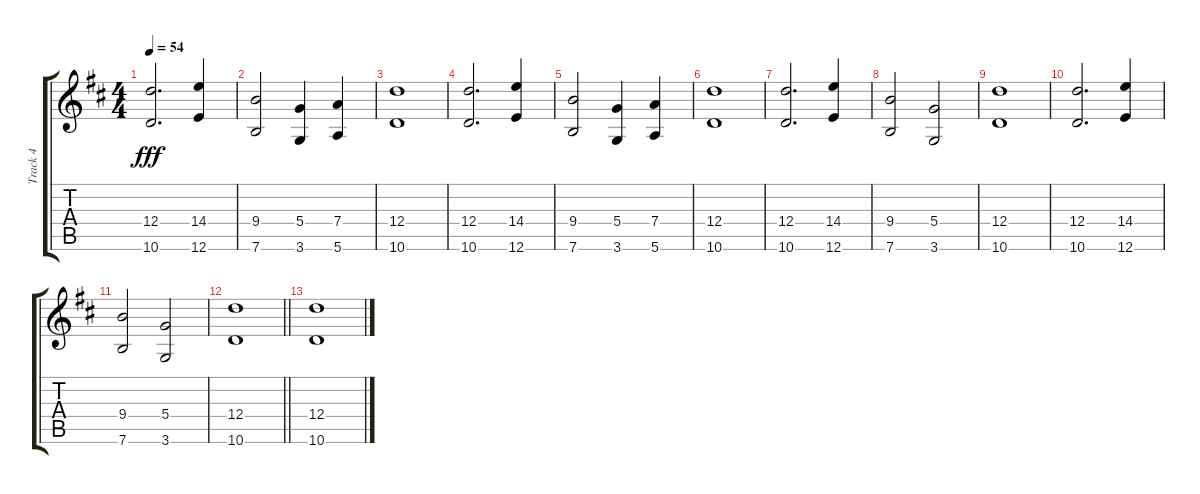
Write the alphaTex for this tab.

\track ("Track 4" "Track 4") {instrument distortionguitar}
\staff {score tabs}
\tuning (E4 B3 G3 D3 A2 E2) {hide}
\ts (4 4)
\tempo 54
\clef g2
\ks d
(12.4 10.6).2{d dy fff} (14.4 12.6).4 |
(9.4 7.6).2 (5.4 3.6).4 (7.4 5.6).4 |
(12.4 10.6).1 |
(12.4 10.6).2{d} (14.4 12.6).4 |
(9.4 7.6).2 (5.4 3.6).4 (7.4 5.6).4 |
(12.4 10.6).1 |
(12.4 10.6).2{d} (14.4 12.6).4 |
(9.4 7.6).2 (5.4 3.6).2 |
(12.4 10.6).1 |
(12.4 10.6).2{d} (14.4 12.6).4 |
(9.4 7.6).2 (5.4 3.6).2 |
\barLineRight lightlight
(12.4 10.6).1 |
(12.4 10.6).1
